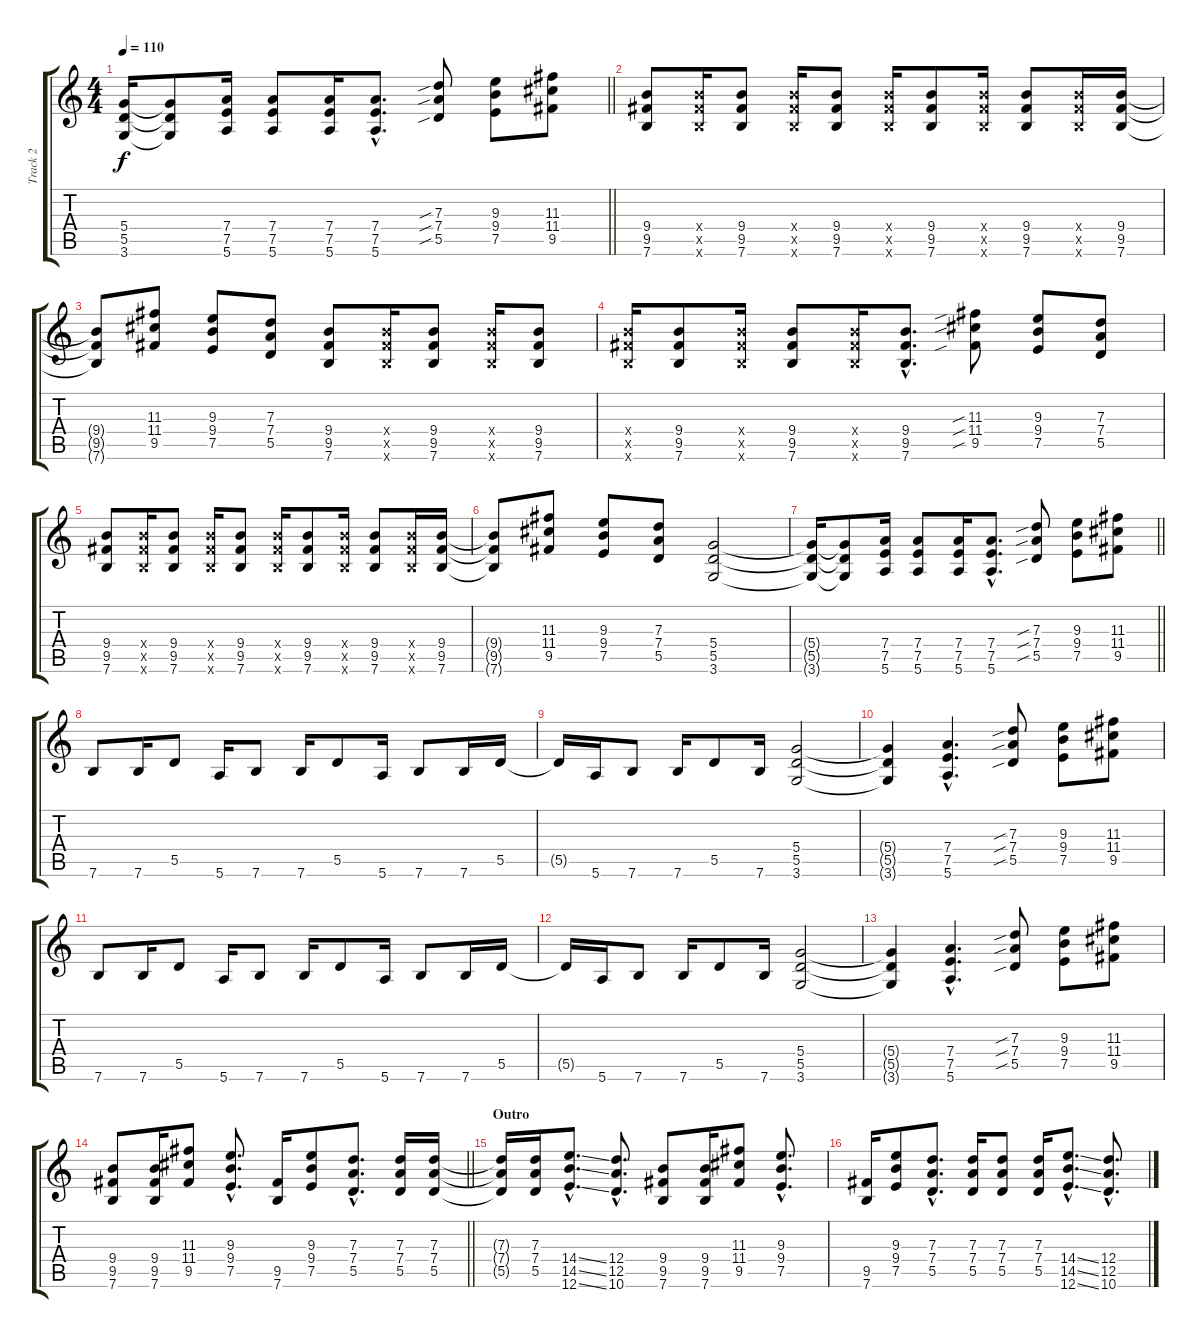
\track ("Track 2" "Track 2") {instrument distortionguitar}
\staff {score tabs}
\tuning (E4 B3 G3 D3 A2 E2) {hide}
\ts (4 4)
\tempo 110
\clef g2
\barLineRight lightlight
\ks c
(5.4{t} 5.5{t} 3.6{t}).16{dy f} (5.4{t} 5.5{t} 3.6{t}).8 (7.4 7.5 5.6).16 (7.4 7.5 5.6).8 (7.4 7.5 5.6).16 (7.4{hac} 7.5{hac} 5.6{hac}).8{d} (7.3{sib} 7.4{sib} 5.5{sib}).8 (9.3 9.4 7.5).8 (11.3 11.4 9.5).8 |
(9.4 9.5 7.6).8 (9.4{x} 9.5{x} 7.6{x}).16 (9.4 9.5 7.6).8 (9.4{x} 9.5{x} 7.6{x}).16 (9.4 9.5 7.6).8 (9.4{x} 9.5{x} 7.6{x}).16 (9.4 9.5 7.6).8 (9.4{x} 9.5{x} 7.6{x}).16 (9.4 9.5 7.6).8 (9.4{x} 9.5{x} 7.6{x}).16 (9.4 9.5 7.6).16 |
(9.4{t} 9.5{t} 7.6{t}).8 (11.3 11.4 9.5).8 (9.3 9.4 7.5).8 (7.3 7.4 5.5).8 (9.4 9.5 7.6).8 (9.4{x} 9.5{x} 7.6{x}).16 (9.4 9.5 7.6).8 (9.4{x} 9.5{x} 7.6{x}).16 (9.4 9.5 7.6).8 |
(9.4{x} 9.5{x} 7.6{x}).16 (9.4 9.5 7.6).8 (9.4{x} 9.5{x} 7.6{x}).16 (9.4 9.5 7.6).8 (9.4{x} 9.5{x} 7.6{x}).16 (9.4{hac} 9.5{hac} 7.6{hac}).8{d} (11.3{sib} 11.4{sib} 9.5{sib}).8 (9.3 9.4 7.5).8 (7.3 7.4 5.5).8 |
(9.4 9.5 7.6).8 (9.4{x} 9.5{x} 7.6{x}).16 (9.4 9.5 7.6).8 (9.4{x} 9.5{x} 7.6{x}).16 (9.4 9.5 7.6).8 (9.4{x} 9.5{x} 7.6{x}).16 (9.4 9.5 7.6).8 (9.4{x} 9.5{x} 7.6{x}).16 (9.4 9.5 7.6).8 (9.4{x} 9.5{x} 7.6{x}).16 (9.4 9.5 7.6).16 |
(9.4{t} 9.5{t} 7.6{t}).8 (11.3 11.4 9.5).8 (9.3 9.4 7.5).8 (7.3 7.4 5.5).8 (5.4 5.5 3.6).2 |
\barLineRight lightlight
(5.4{t} 5.5{t} 3.6{t}).16 (5.4{t} 5.5{t} 3.6{t}).8 (7.4 7.5 5.6).16 (7.4 7.5 5.6).8 (7.4 7.5 5.6).16 (7.4{hac} 7.5{hac} 5.6{hac}).8{d} (7.3{sib} 7.4{sib} 5.5{sib}).8 (9.3 9.4 7.5).8 (11.3 11.4 9.5).8 |
7.6.8 7.6.16 5.5.8 5.6.16 7.6.8 7.6.16 5.5.8 5.6.16 7.6.8 7.6.16 5.5.16 |
5.5{t}.16 5.6.16 7.6.8 7.6.16 5.5.8 7.6.16 (5.4 5.5 3.6).2 |
(5.4{t} 5.5{t} 3.6{t}).4 (7.4{hac} 7.5{hac} 5.6{hac}).4{d} (7.3{sib} 7.4{sib} 5.5{sib}).8 (9.3 9.4 7.5).8 (11.3 11.4 9.5).8 |
7.6.8 7.6.16 5.5.8 5.6.16 7.6.8 7.6.16 5.5.8 5.6.16 7.6.8 7.6.16 5.5.16 |
5.5{t}.16 5.6.16 7.6.8 7.6.16 5.5.8 7.6.16 (5.4 5.5 3.6).2 |
(5.4{t} 5.5{t} 3.6{t}).4 (7.4{hac} 7.5{hac} 5.6{hac}).4{d} (7.3{sib} 7.4{sib} 5.5{sib}).8 (9.3 9.4 7.5).8 (11.3 11.4 9.5).8 |
\barLineRight lightlight
(9.4 9.5 7.6).8 (9.4 9.5 7.6).16 (11.3 11.4 9.5).8 (9.3{hac} 9.4{hac} 7.5{hac}).8{d} (9.5 7.6).16 (9.3 9.4 7.5).8 (7.3{hac} 7.4{hac} 5.5{hac}).8{d} (7.3 7.4 5.5).16 (7.3 7.4 5.5).16 |
\section ("" "Outro")
(7.3{t} 7.4{t} 5.5{t}).16 (7.3 7.4 5.5).16 (14.4{ss hac} 14.5{ss hac} 12.6{ss hac}).8{d} (12.4{hac} 12.5{hac} 10.6{hac}).8{d} (9.4 9.5 7.6).8 (9.4 9.5 7.6).16 (11.3 11.4 9.5).8 (9.3{hac} 9.4{hac} 7.5{hac}).8{d} |
(9.5 7.6).16 (9.3 9.4 7.5).8 (7.3{hac} 7.4{hac} 5.5{hac}).8{d} (7.3 7.4 5.5).16 (7.3 7.4 5.5).8 (7.3 7.4 5.5).16 (14.4{ss hac} 14.5{ss hac} 12.6{ss hac}).8{d} (12.4{hac} 12.5{hac} 10.6{hac}).8{d}
